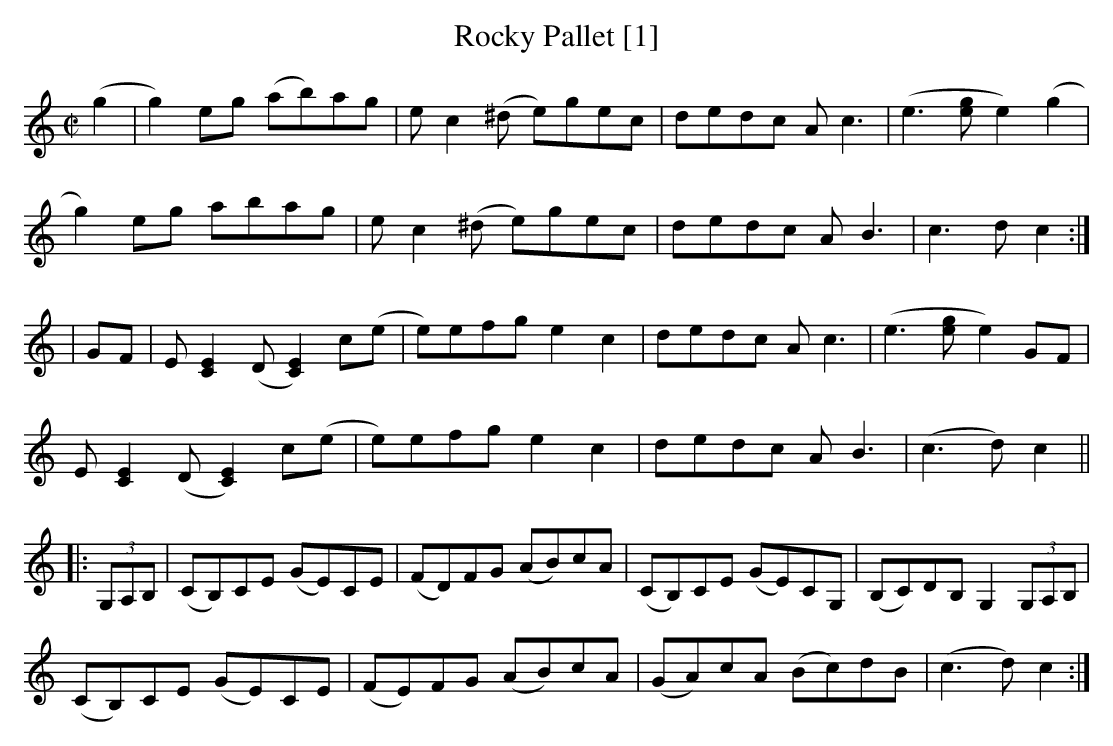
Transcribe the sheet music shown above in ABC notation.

X:1
T:Rocky Pallet [1]
L:1/8
M:C|
K:C
(g2|g2) eg (ab)ag|e c2 (^d e)gec|dedc A c3|(e3 [eg] e2) (g2|
g2) eg abag|e c2 (^d e)gec|dedc A B3|c3d c2:|
|GF|E [C2E2] (D [C2E2]) c(e|e)efg e2c2|dedc A c3|(e3 [eg] e2) GF|
E [C2E2] (D [C2E2]) c(e|e)efg e2c2|dedc A B3|(c3 d) c2||
|:(3G,A,B,|(CB,)CE (GE)CE|(FD)FG (AB)cA|(CB,)CE (GE)CG,|(B,C)DB, G,2 (3G,A,B,|
(CB,)CE (GE)CE|(FE)FG (AB)cA|(GA)cA (Bc)dB|(c3d) c2:|]
